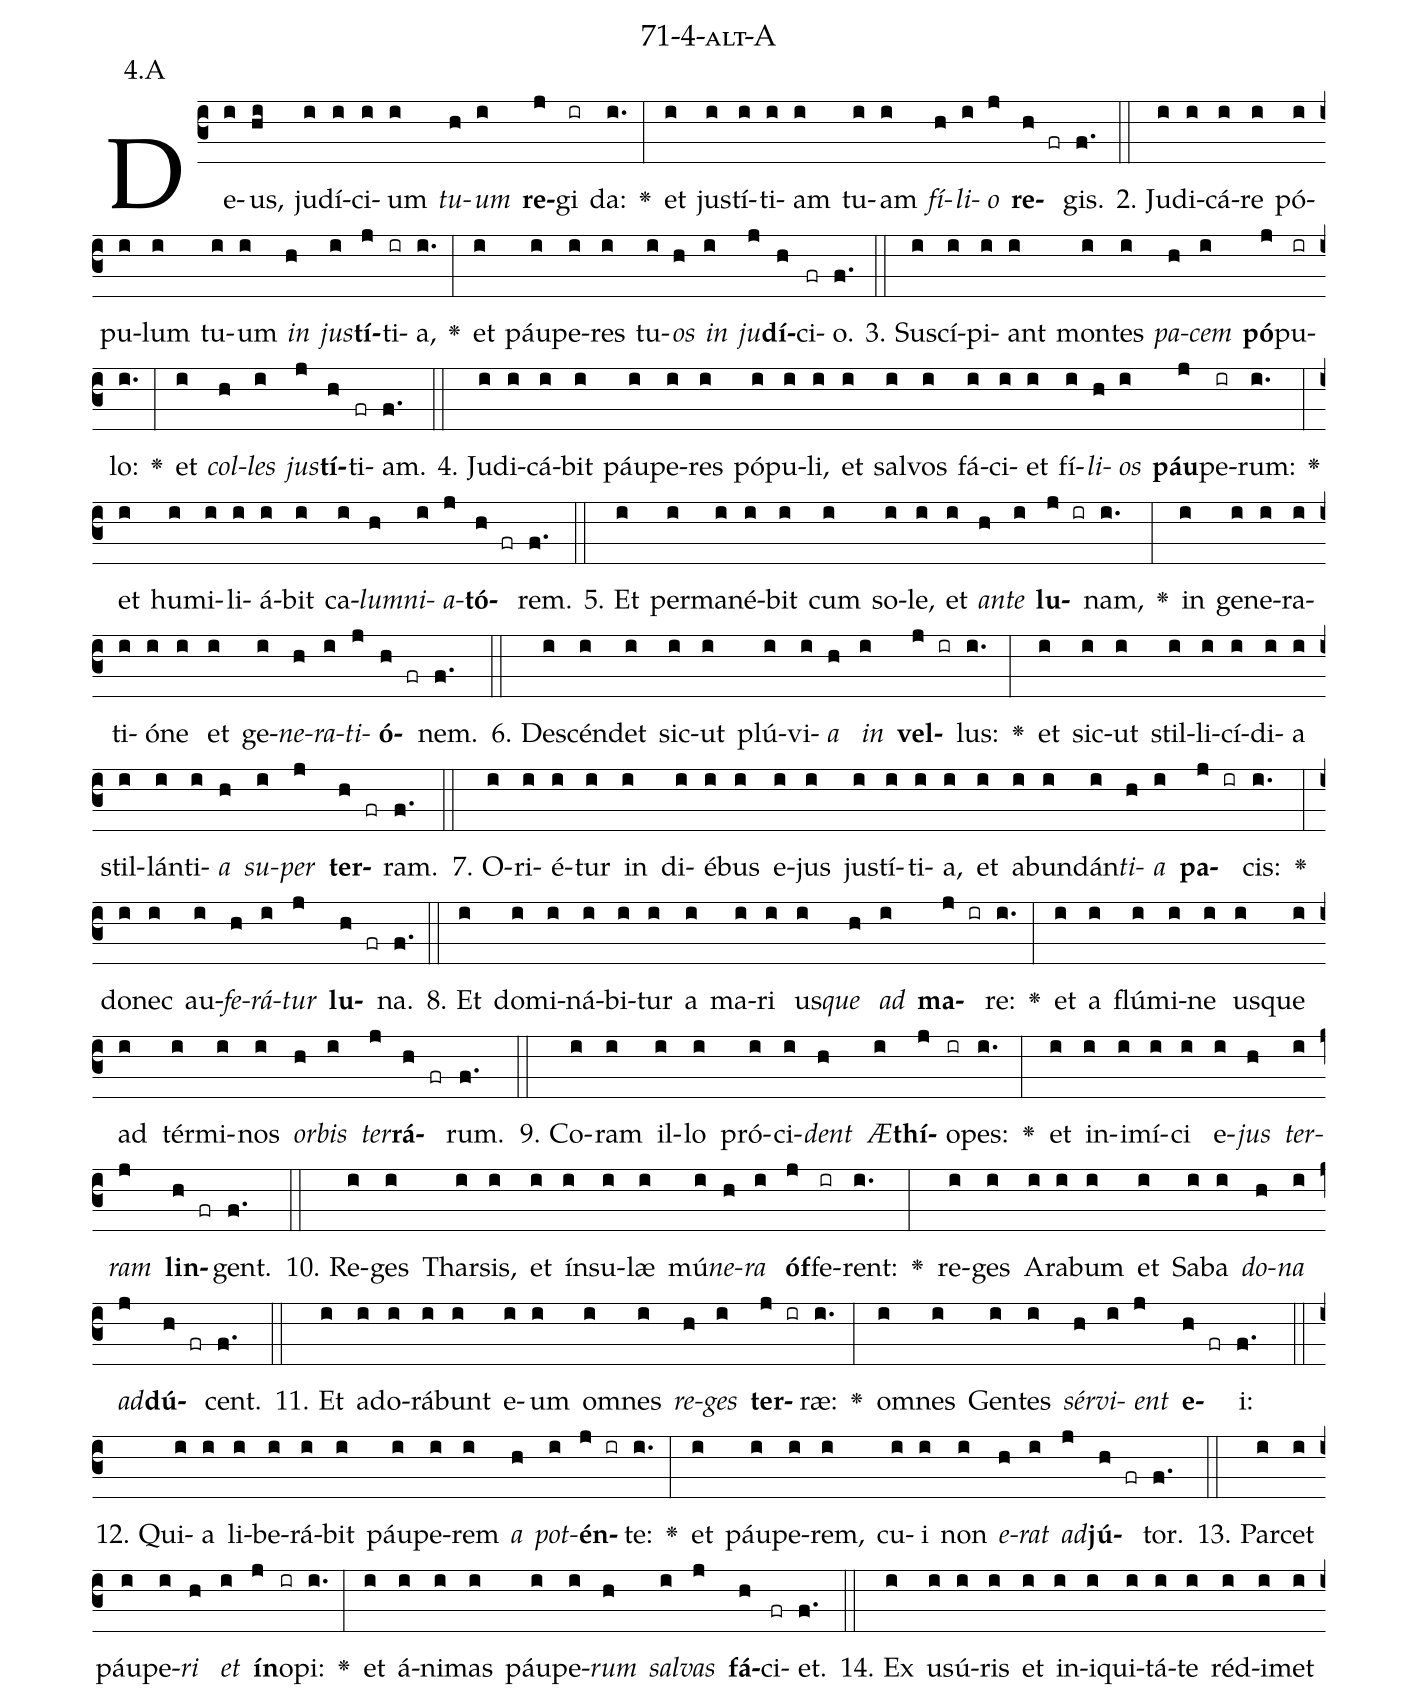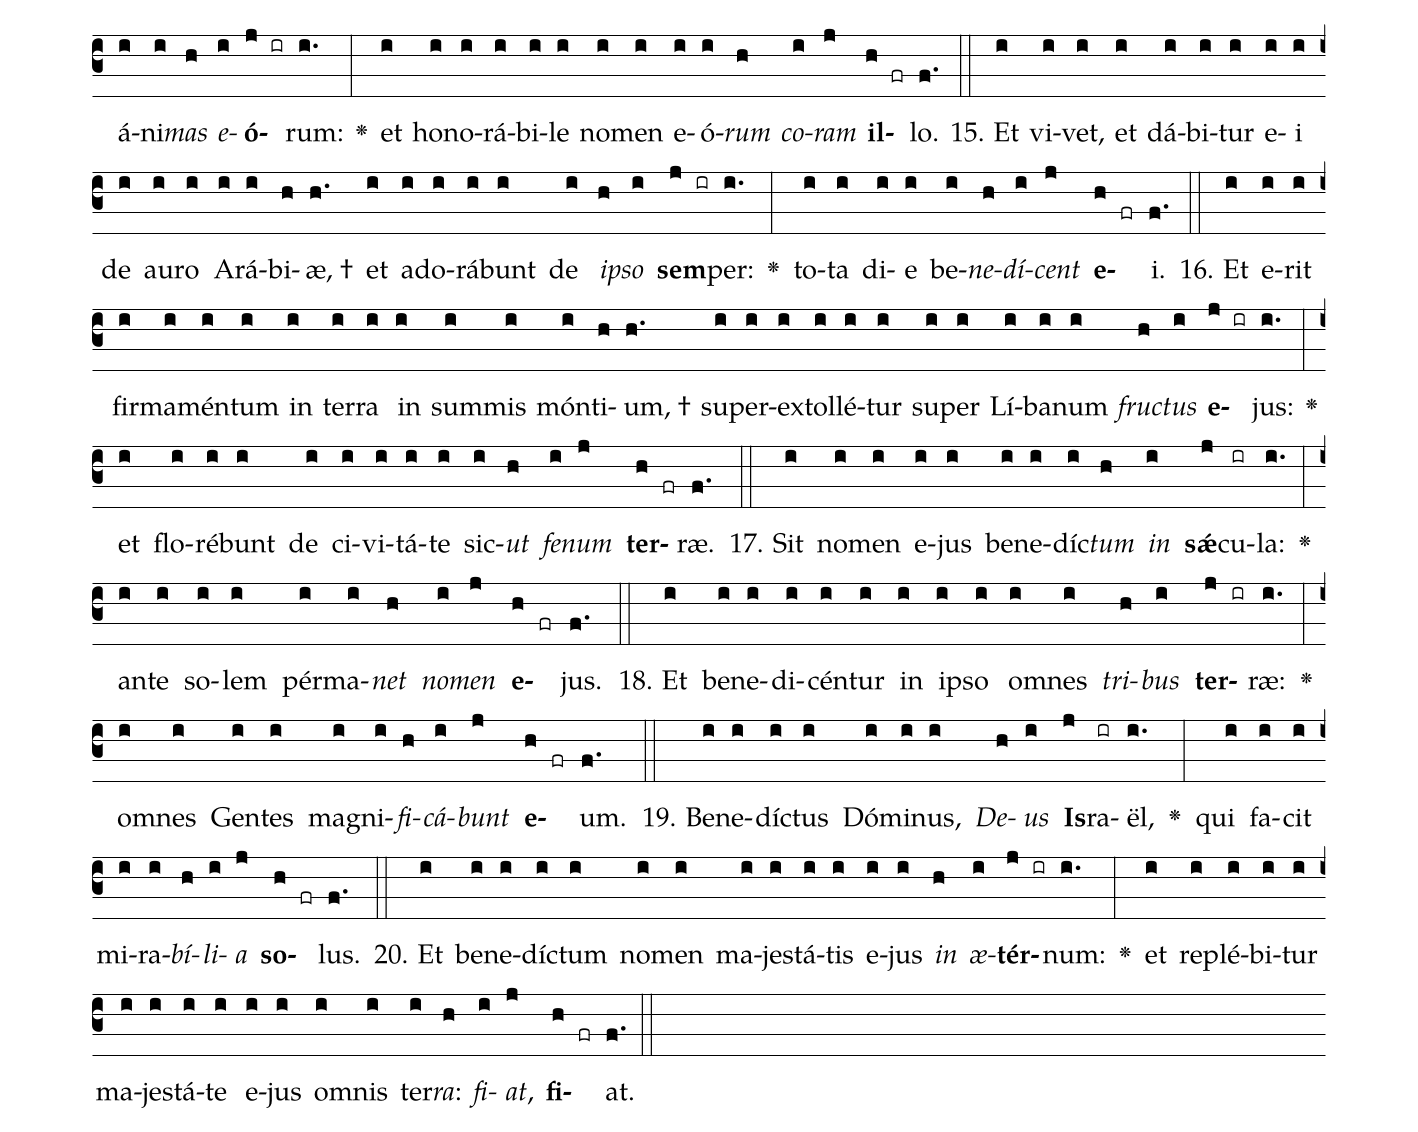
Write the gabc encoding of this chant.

name: 71-4-alt-A;
annotation: 4.A;
%%
(c3)De(i)us,(hi) ju(i)dí(i)ci(i)um(i) <i>tu</i>(h)<i>um</i>(i) <b>re</b>(j)gi(ir) da:(i.) <v>\greheightstar</v>(:) et(i) jus(i)tí(i)ti(i)am(i) tu(i)am(i) <i>fí</i>(h)<i>li</i>(i)<i>o</i>(j) <b>re</b>(h fr)gis.(f.) (::)
2. Ju(i)di(i)cá(i)re(i) pó(i)pu(i)lum(i) tu(i)um(i) <i>in</i>(h) <i>jus</i>(i)<b>tí</b>(j)ti(ir)a,(i.) <v>\greheightstar</v>(:) et(i) páu(i)pe(i)res(i) tu(i)<i>os</i>(h) <i>in</i>(i) <i>ju</i>(j)<b>dí</b>(h)ci(fr)o.(f.) (::)
3. Su(i)scí(i)pi(i)ant(i) mon(i)tes(i) <i>pa</i>(h)<i>cem</i>(i) <b>pó</b>(j)pu(ir)lo:(i.) <v>\greheightstar</v>(:) et(i) <i>col</i>(h)<i>les</i>(i) <i>jus</i>(j)<b>tí</b>(h)ti(fr)am.(f.) (::)
4. Ju(i)di(i)cá(i)bit(i) páu(i)pe(i)res(i) pó(i)pu(i)li,(i) et(i) sal(i)vos(i) fá(i)ci(i)et(i) fí(i)<i>li</i>(h)<i>os</i>(i) <b>páu</b>(j)pe(ir)rum:(i.) <v>\greheightstar</v>(:) et(i) hu(i)mi(i)li(i)á(i)bit(i) ca(i)<i>lum</i>(h)<i>ni</i>(i)<i>a</i>(j)<b>tó</b>(h fr)rem.(f.) (::)
5. Et(i) per(i)ma(i)né(i)bit(i) cum(i) so(i)le,(i) et(i) <i>an</i>(h)<i>te</i>(i) <b>lu</b>(j ir)nam,(i.) <v>\greheightstar</v>(:) in(i) ge(i)ne(i)ra(i)ti(i)ó(i)ne(i) et(i) ge(i)<i>ne</i>(h)<i>ra</i>(i)<i>ti</i>(j)<b>ó</b>(h fr)nem.(f.) (::)
6. De(i)scén(i)det(i) sic(i)ut(i) plú(i)vi(i)<i>a</i>(h) <i>in</i>(i) <b>vel</b>(j ir)lus:(i.) <v>\greheightstar</v>(:) et(i) sic(i)ut(i) stil(i)li(i)cí(i)di(i)a(i) stil(i)lán(i)ti(i)<i>a</i>(h) <i>su</i>(i)<i>per</i>(j) <b>ter</b>(h fr)ram.(f.) (::)
7. O(i)ri(i)é(i)tur(i) in(i) di(i)é(i)bus(i) e(i)jus(i) jus(i)tí(i)ti(i)a,(i) et(i) ab(i)un(i)dán(i)<i>ti</i>(h)<i>a</i>(i) <b>pa</b>(j ir)cis:(i.) <v>\greheightstar</v>(:) do(i)nec(i) au(i)<i>fe</i>(h)<i>rá</i>(i)<i>tur</i>(j) <b>lu</b>(h fr)na.(f.) (::)
8. Et(i) do(i)mi(i)ná(i)bi(i)tur(i) a(i) ma(i)ri(i) us(i)<i>que</i>(h) <i>ad</i>(i) <b>ma</b>(j ir)re:(i.) <v>\greheightstar</v>(:) et(i) a(i) flú(i)mi(i)ne(i) us(i)que(i) ad(i) tér(i)mi(i)nos(i) <i>or</i>(h)<i>bis</i>(i) <i>ter</i>(j)<b>rá</b>(h fr)rum.(f.) (::)
9. Co(i)ram(i) il(i)lo(i) pró(i)ci(i)<i>dent</i>(h) <i>Æ</i>(i)<b>thí</b>(j)o(ir)pes:(i.) <v>\greheightstar</v>(:) et(i) in(i)i(i)mí(i)ci(i) e(i)<i>jus</i>(h) <i>ter</i>(i)<i>ram</i>(j) <b>lin</b>(h fr)gent.(f.) (::)
10. Re(i)ges(i) Thar(i)sis,(i) et(i) ín(i)su(i)læ(i) mú(i)<i>ne</i>(h)<i>ra</i>(i) <b>óf</b>(j)fe(ir)rent:(i.) <v>\greheightstar</v>(:) re(i)ges(i) A(i)ra(i)bum(i) et(i) Sa(i)ba(i) <i>do</i>(h)<i>na</i>(i) <i>ad</i>(j)<b>dú</b>(h fr)cent.(f.) (::)
11. Et(i) ad(i)o(i)rá(i)bunt(i) e(i)um(i) om(i)nes(i) <i>re</i>(h)<i>ges</i>(i) <b>ter</b>(j ir)ræ:(i.) <v>\greheightstar</v>(:) om(i)nes(i) Gen(i)tes(i) <i>sér</i>(h)<i>vi</i>(i)<i>ent</i>(j) <b>e</b>(h fr)i:(f.) (::)
12. Qui(i)a(i) li(i)be(i)rá(i)bit(i) páu(i)pe(i)rem(i) <i>a</i>(h) <i>pot</i>(i)<b>én</b>(j ir)te:(i.) <v>\greheightstar</v>(:) et(i) páu(i)pe(i)rem,(i) cu(i)i(i) non(i) <i>e</i>(h)<i>rat</i>(i) <i>ad</i>(j)<b>jú</b>(h fr)tor.(f.) (::)
13. Par(i)cet(i) páu(i)pe(i)<i>ri</i>(h) <i>et</i>(i) <b>ín</b>(j)o(ir)pi:(i.) <v>\greheightstar</v>(:) et(i) á(i)ni(i)mas(i) páu(i)pe(i)<i>rum</i>(h) <i>sal</i>(i)<i>vas</i>(j) <b>fá</b>(h)ci(fr)et.(f.) (::)
14. Ex(i) u(i)sú(i)ris(i) et(i) in(i)i(i)qui(i)tá(i)te(i) réd(i)i(i)met(i) á(i)ni(i)<i>mas</i>(h) <i>e</i>(i)<b>ó</b>(j ir)rum:(i.) <v>\greheightstar</v>(:) et(i) ho(i)no(i)rá(i)bi(i)le(i) no(i)men(i) e(i)ó(i)<i>rum</i>(h) <i>co</i>(i)<i>ram</i>(j) <b>il</b>(h fr)lo.(f.) (::)
15. Et(i) vi(i)vet,(i) et(i) dá(i)bi(i)tur(i) e(i)i(i) de(i) au(i)ro(i) A(i)rá(i)bi(h)æ, †(h.) et(i) ad(i)o(i)rá(i)bunt(i) de(i) <i>ip</i>(h)<i>so</i>(i) <b>sem</b>(j ir)per:(i.) <v>\greheightstar</v>(:) to(i)ta(i) di(i)e(i) be(i)<i>ne</i>(h)<i>dí</i>(i)<i>cent</i>(j) <b>e</b>(h fr)i.(f.) (::)
16. Et(i) e(i)rit(i) fir(i)ma(i)mén(i)tum(i) in(i) ter(i)ra(i) in(i) sum(i)mis(i) món(i)ti(h)um, †(h.) su(i)per(i)ex(i)tol(i)lé(i)tur(i) su(i)per(i) Lí(i)ba(i)num(i) <i>fruc</i>(h)<i>tus</i>(i) <b>e</b>(j ir)jus:(i.) <v>\greheightstar</v>(:) et(i) flo(i)ré(i)bunt(i) de(i) ci(i)vi(i)tá(i)te(i) sic(i)<i>ut</i>(h) <i>fe</i>(i)<i>num</i>(j) <b>ter</b>(h fr)ræ.(f.) (::)
17. Sit(i) no(i)men(i) e(i)jus(i) be(i)ne(i)díc(i)<i>tum</i>(h) <i>in</i>(i) <b>sǽ</b>(j)cu(ir)la:(i.) <v>\greheightstar</v>(:) an(i)te(i) so(i)lem(i) pér(i)ma(i)<i>net</i>(h) <i>no</i>(i)<i>men</i>(j) <b>e</b>(h fr)jus.(f.) (::)
18. Et(i) be(i)ne(i)di(i)cén(i)tur(i) in(i) ip(i)so(i) om(i)nes(i) <i>tri</i>(h)<i>bus</i>(i) <b>ter</b>(j ir)ræ:(i.) <v>\greheightstar</v>(:) om(i)nes(i) Gen(i)tes(i) ma(i)gni(i)<i>fi</i>(h)<i>cá</i>(i)<i>bunt</i>(j) <b>e</b>(h fr)um.(f.) (::)
19. Be(i)ne(i)díc(i)tus(i) Dó(i)mi(i)nus,(i) <i>De</i>(h)<i>us</i>(i) <b>Is</b>(j)ra(ir)ël,(i.) <v>\greheightstar</v>(:) qui(i) fa(i)cit(i) mi(i)ra(i)<i>bí</i>(h)<i>li</i>(i)<i>a</i>(j) <b>so</b>(h fr)lus.(f.) (::)
20. Et(i) be(i)ne(i)díc(i)tum(i) no(i)men(i) ma(i)jes(i)tá(i)tis(i) e(i)jus(i) <i>in</i>(h) <i>æ</i>(i)<b>tér</b>(j ir)num:(i.) <v>\greheightstar</v>(:) et(i) re(i)plé(i)bi(i)tur(i) ma(i)jes(i)tá(i)te(i) e(i)jus(i) om(i)nis(i) ter(i)<i>ra</i>:(h) <i>fi</i>(i)<i>at</i>,(j) <b>fi</b>(h fr)at.(f.) (::)
